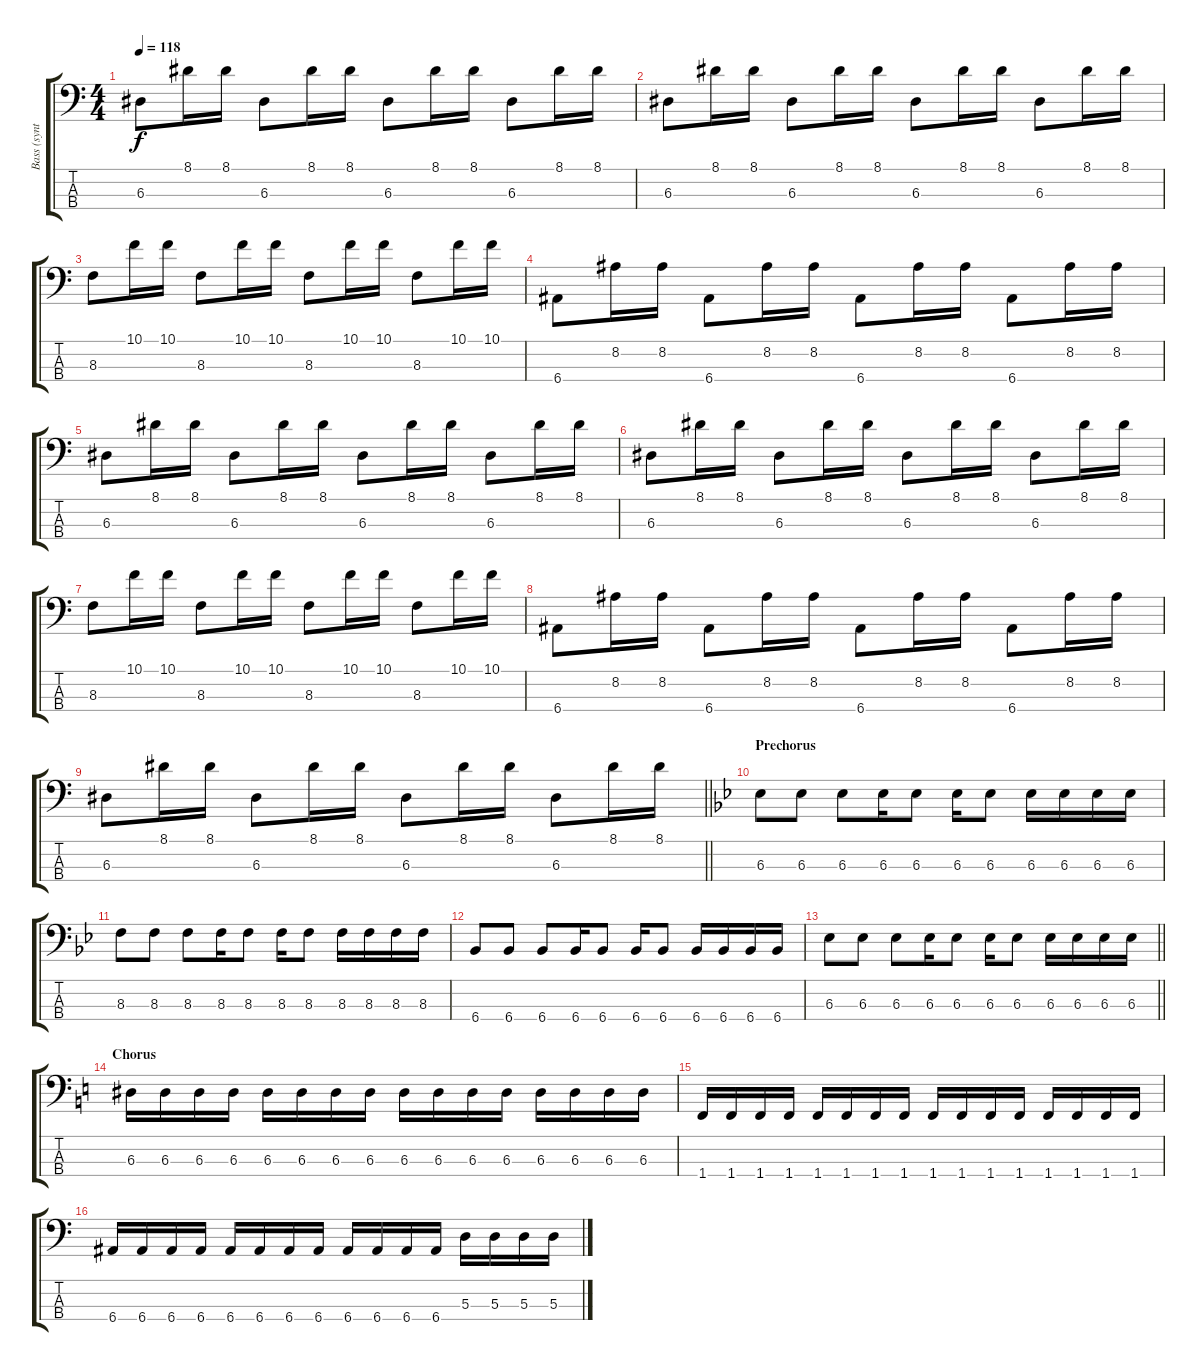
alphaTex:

\track ("Bass (synth rhythm)" "Bass (synt") {instrument electricbasspick}
\staff {score tabs}
\tuning (G2 D2 A1 E1) {hide}
\ts (4 4)
\tempo 118
\clef f4
\ks c
6.3.8{dy f} 8.1.16 8.1.16 6.3.8 8.1.16 8.1.16 6.3.8 8.1.16 8.1.16 6.3.8 8.1.16 8.1.16 |
6.3.8 8.1.16 8.1.16 6.3.8 8.1.16 8.1.16 6.3.8 8.1.16 8.1.16 6.3.8 8.1.16 8.1.16 |
8.3.8 10.1.16 10.1.16 8.3.8 10.1.16 10.1.16 8.3.8 10.1.16 10.1.16 8.3.8 10.1.16 10.1.16 |
6.4.8 8.2.16 8.2.16 6.4.8 8.2.16 8.2.16 6.4.8 8.2.16 8.2.16 6.4.8 8.2.16 8.2.16 |
6.3.8 8.1.16 8.1.16 6.3.8 8.1.16 8.1.16 6.3.8 8.1.16 8.1.16 6.3.8 8.1.16 8.1.16 |
6.3.8 8.1.16 8.1.16 6.3.8 8.1.16 8.1.16 6.3.8 8.1.16 8.1.16 6.3.8 8.1.16 8.1.16 |
8.3.8 10.1.16 10.1.16 8.3.8 10.1.16 10.1.16 8.3.8 10.1.16 10.1.16 8.3.8 10.1.16 10.1.16 |
6.4.8 8.2.16 8.2.16 6.4.8 8.2.16 8.2.16 6.4.8 8.2.16 8.2.16 6.4.8 8.2.16 8.2.16 |
\barLineRight lightlight
6.3.8 8.1.16 8.1.16 6.3.8 8.1.16 8.1.16 6.3.8 8.1.16 8.1.16 6.3.8 8.1.16 8.1.16 |
\section ("" "Prechorus")
\ks bb
6.3.8 6.3.8 6.3.8 6.3.16 6.3.8 6.3.16 6.3.8 6.3.16 6.3.16 6.3.16 6.3.16 |
8.3.8 8.3.8 8.3.8 8.3.16 8.3.8 8.3.16 8.3.8 8.3.16 8.3.16 8.3.16 8.3.16 |
6.4.8 6.4.8 6.4.8 6.4.16 6.4.8 6.4.16 6.4.8 6.4.16 6.4.16 6.4.16 6.4.16 |
\barLineRight lightlight
6.3.8 6.3.8 6.3.8 6.3.16 6.3.8 6.3.16 6.3.8 6.3.16 6.3.16 6.3.16 6.3.16 |
\section ("" "Chorus")
\ks c
6.3.16 6.3.16 6.3.16 6.3.16 6.3.16 6.3.16 6.3.16 6.3.16 6.3.16 6.3.16 6.3.16 6.3.16 6.3.16 6.3.16 6.3.16 6.3.16 |
1.4.16 1.4.16 1.4.16 1.4.16 1.4.16 1.4.16 1.4.16 1.4.16 1.4.16 1.4.16 1.4.16 1.4.16 1.4.16 1.4.16 1.4.16 1.4.16 |
6.4.16 6.4.16 6.4.16 6.4.16 6.4.16 6.4.16 6.4.16 6.4.16 6.4.16 6.4.16 6.4.16 6.4.16 5.3.16 5.3.16 5.3.16 5.3.16
